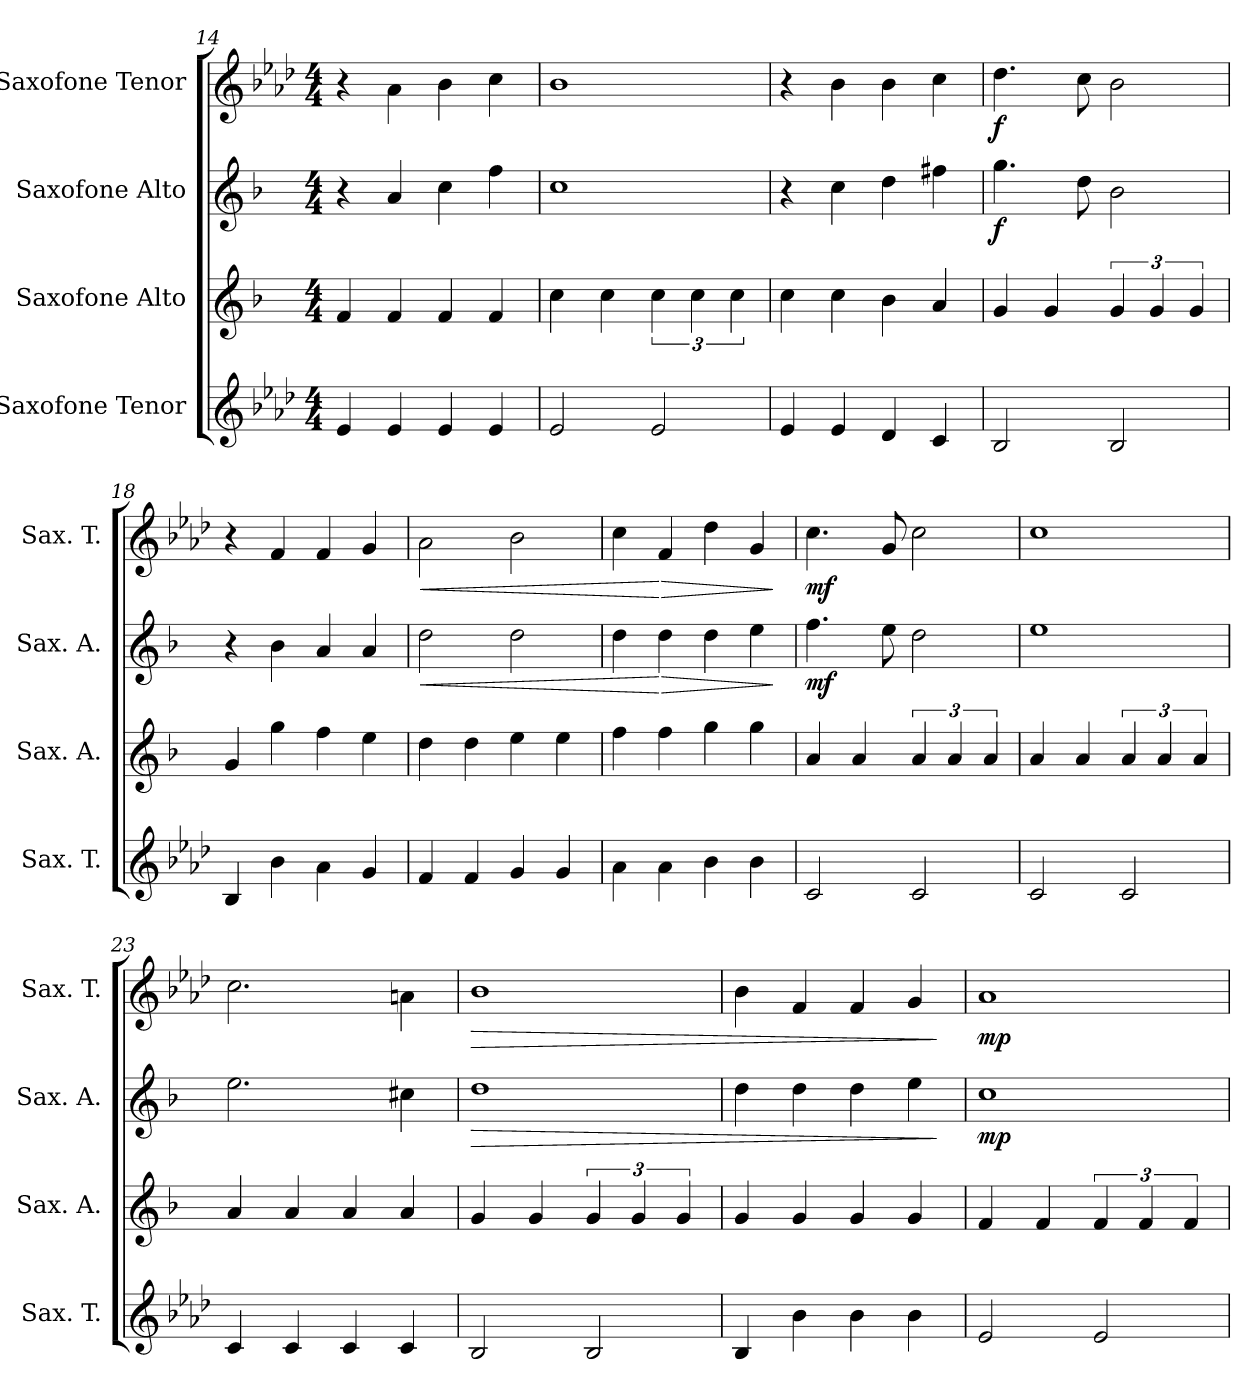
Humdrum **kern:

**kern	**kern	**kern	**dynam	**kern	**dynam
*part4	*part3	*part2	*part2	*part1	*part1
*staff4	*staff3	*staff2	*staff2	*staff1	*staff1
*I"Saxofone Tenor	*I"Saxofone Alto	*I"Saxofone Alto	*	*I"Saxofone Tenor	*
*I'Sax. T.	*I'Sax. A.	*I'Sax. A.	*	*I'Sax. T.	*
*clefG2	*clefG2	*clefG2	*	*clefG2	*
*ITrd8c14	*ITrd5c9	*ITrd5c9	*	*ITrd8c14	*
*k[b-e-a-d-]	*k[b-e-a-d-]	*k[b-e-a-d-]	*	*k[b-e-a-d-]	*
*M4/4	*M4/4	*M4/4	*	*M4/4	*
=14	=14	=14	=14	=14	=14
4E-/	4A-/	4r	.	4r	.
4E-/	4A-/	4c/	.	4A-\	.
4E-/	4A-/	4e-\	.	4B-\	.
4E-/	4A-/	4a-\	.	4c\	.
=15	=15	=15	=15	=15	=15
2E-/	4e-\	1e-	.	1B-	.
.	4e-\	.	.	.	.
2E-/	6e-\	.	.	.	.
.	6e-\	.	.	.	.
.	6e-\	.	.	.	.
=16	=16	=16	=16	=16	=16
4E-/	4e-\	4r	.	4r	.
4E-/	4e-\	4e-\	.	4B-\	.
4D-/	4d-\	4f\	.	4B-\	.
4C/	4c/	4an\	.	4c\	.
=17	=17	=17	=17	=17	=17
!	!	!	!LO:DY:b	!	!LO:DY:b
2BB-/	4B-/	4.b-\	f	4.d-\	f
.	4B-/	.	.	.	.
.	.	8f\	.	8c\	.
2BB-/	6B-/	2d-\	.	2B-\	.
.	6B-/	.	.	.	.
.	6B-/	.	.	.	.
=18	=18	=18	=18	=18	=18
4BB-/	4B-/	4r	.	4r	.
4B-\	4b-\	4d-\	.	4F/	.
4A-\	4a-\	4c/	.	4F/	.
4G/	4g\	4c/	.	4G/	.
=19	=19	=19	=19	=19	=19
!	!	!	!LO:HP:b	!	!LO:HP:b
4F/	4f\	2f\	<	2A-\	<
4F/	4f\	.	.	.	.
4G/	4g\	2f\	.	2B-\	.
4G/	4g\	.	.	.	.
=20	=20	=20	=20	=20	=20
4A-\	4a-\	4f\	.	4c\	.
!	!	!	!LO:HP:n=1:b	!	!LO:HP:n=1:b
4A-\	4a-\	4f\	[ >	4F/	[ >
4B-\	4b-\	4f\	.	4d-\	.
4B-\	4b-\	4g\	.	4G/	.
.	.	.	]	.	]
!!LO:LB:g=z
=21	=21	=21	=21	=21	=21
!	!	!	!LO:DY:b	!	!LO:DY:b
2C/	4c/	4.a-\	mf	4.c\	mf
.	4c/	.	.	.	.
.	.	8g\	.	8G/	.
2C/	6c/	2f\	.	2c\	.
.	6c/	.	.	.	.
.	6c/	.	.	.	.
=22	=22	=22	=22	=22	=22
2C/	4c/	1g	.	1c	.
.	4c/	.	.	.	.
2C/	6c/	.	.	.	.
.	6c/	.	.	.	.
.	6c/	.	.	.	.
=23	=23	=23	=23	=23	=23
4C/	4c/	2.g\	.	2.c\	.
4C/	4c/	.	.	.	.
4C/	4c/	.	.	.	.
4C/	4c/	4en\	.	4An\	.
=24	=24	=24	=24	=24	=24
!	!	!	!LO:HP:b	!	!LO:HP:b
2BB-/	4B-/	1f	>	1B-	>
.	4B-/	.	.	.	.
2BB-/	6B-/	.	.	.	.
.	6B-/	.	.	.	.
.	6B-/	.	.	.	.
=25	=25	=25	=25	=25	=25
4BB-/	4B-/	4f\	.	4B-\	.
4B-\	4B-/	4f\	.	4F/	.
4B-\	4B-/	4f\	.	4F/	.
4B-\	4B-/	4g\	.	4G/	.
.	.	.	]	.	]
=26	=26	=26	=26	=26	=26
!	!	!	!LO:DY:b	!	!LO:DY:b
2E-/	4A-/	1e-	mp	1A-	mp
.	4A-/	.	.	.	.
2E-/	6A-/	.	.	.	.
.	6A-/	.	.	.	.
.	6A-/	.	.	.	.
=	=	=	=	=	=
*-	*-	*-	*-	*-	*-
